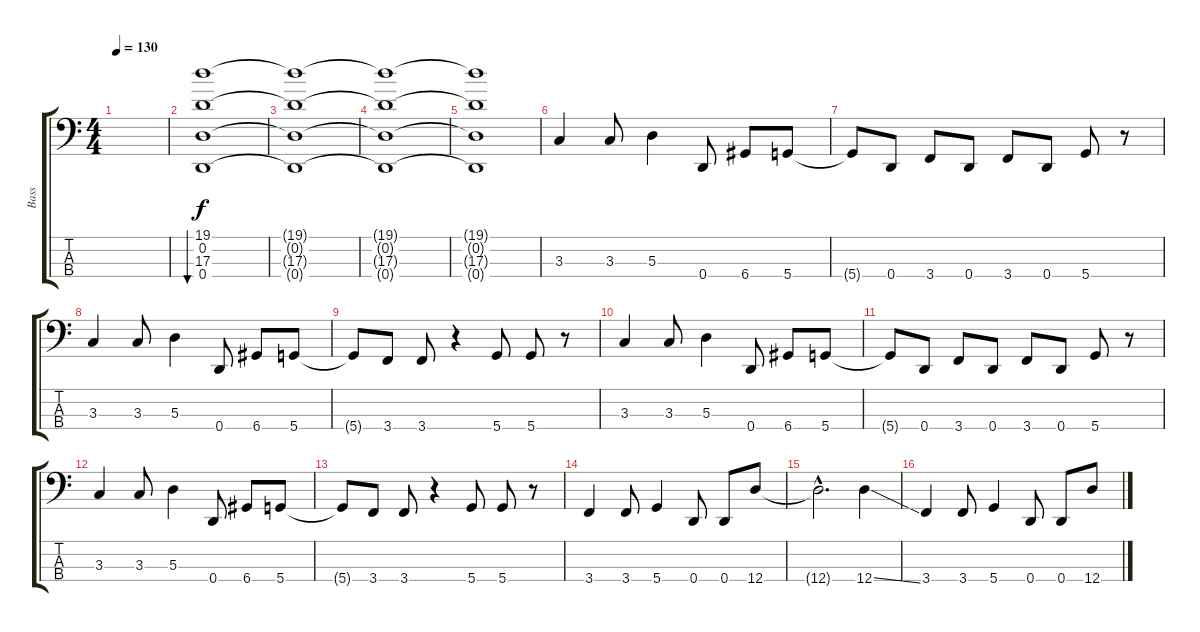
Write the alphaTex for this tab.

\track ("Bass" "Bass") {instrument electricbassfinger}
\staff {score tabs}
\tuning (G2 D2 A1 D1) {hide}
\ts (4 4)
\tempo 130
\clef f4
\ks c
|
(19.1 0.2 17.3 0.4).1{bu 240} |
(19.1{t} 0.2{t} 17.3{t} 0.4{t}).1 |
(19.1{t} 0.2{t} 17.3{t} 0.4{t}).1 |
(19.1{t} 0.2{t} 17.3{t} 0.4{t}).1 |
3.3.4 3.3.8 5.3.4 0.4.8 6.4.8 5.4.8 |
5.4{t}.8 0.4.8 3.4.8 0.4.8 3.4.8 0.4.8 5.4.8 r.8 |
3.3.4 3.3.8 5.3.4 0.4.8 6.4.8 5.4.8 |
5.4{t}.8 3.4.8 3.4.8 r.4 5.4.8 5.4.8 r.8 |
3.3.4 3.3.8 5.3.4 0.4.8 6.4.8 5.4.8 |
5.4{t}.8 0.4.8 3.4.8 0.4.8 3.4.8 0.4.8 5.4.8 r.8 |
3.3.4 3.3.8 5.3.4 0.4.8 6.4.8 5.4.8 |
5.4{t}.8 3.4.8 3.4.8 r.4 5.4.8 5.4.8 r.8 |
3.4.4 3.4.8 5.4.4 0.4.8 0.4.8 12.4.8 |
12.4{hac t}.2{d} 12.4{ss}.4 |
3.4.4 3.4.8 5.4.4 0.4.8 0.4.8 12.4.8
